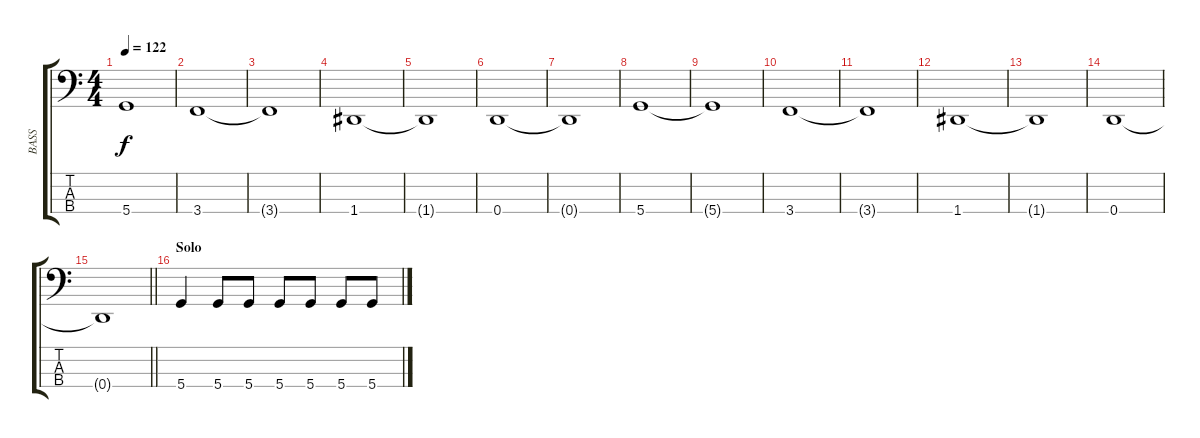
\track ("BASS" "BASS") {instrument electricbassfinger}
\staff {score tabs}
\tuning (F2 C2 G1 D1) {hide}
\ts (4 4)
\tempo 122
\clef f4
\ks c
5.4{t}.1{dy f} |
3.4.1 |
3.4{t}.1 |
1.4.1 |
1.4{t}.1 |
0.4.1 |
0.4{t}.1 |
5.4.1 |
5.4{t}.1 |
3.4.1 |
3.4{t}.1 |
1.4.1 |
1.4{t}.1 |
0.4.1 |
\barLineRight lightlight
0.4{t}.1 |
\section ("" "Solo")
5.4.4 5.4.8 5.4.8 5.4.8 5.4.8 5.4.8 5.4.8
